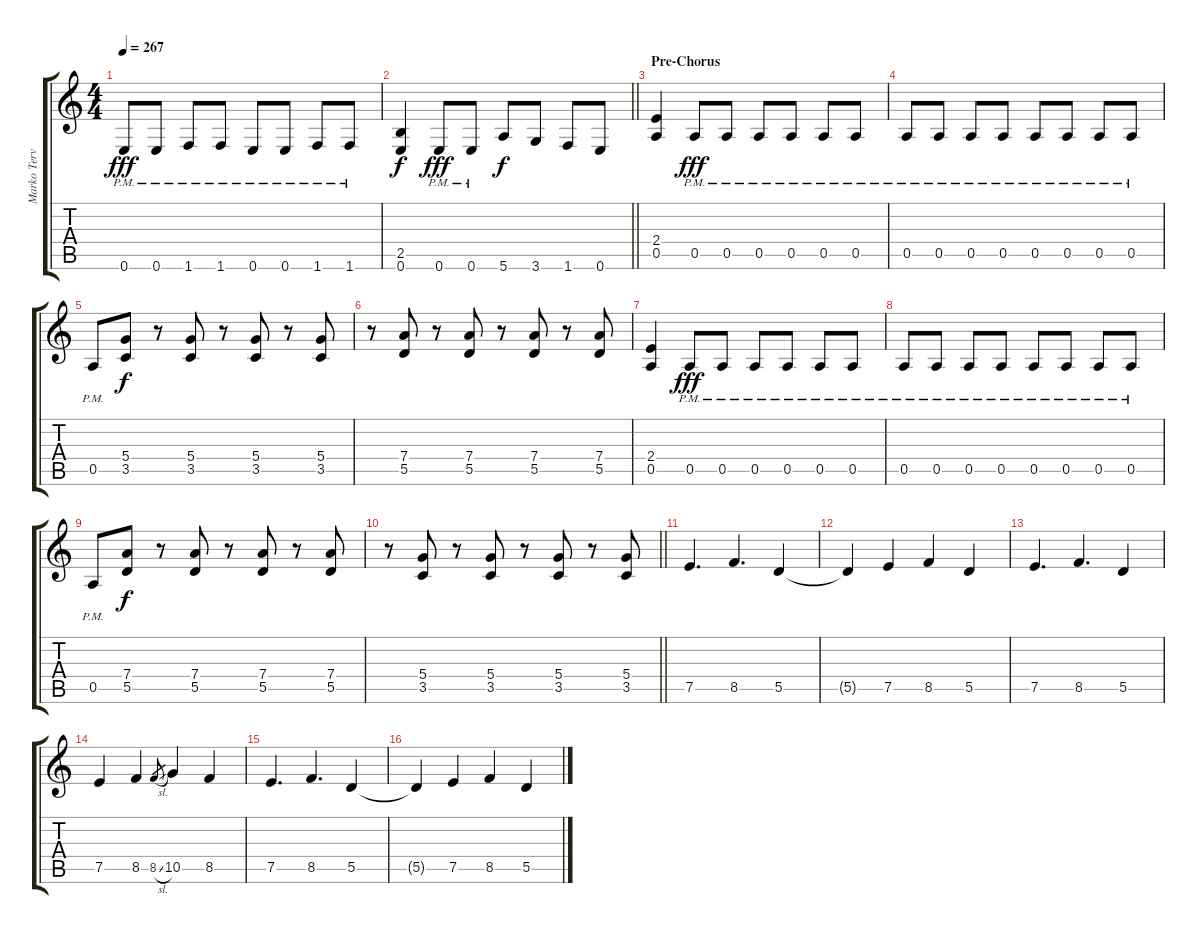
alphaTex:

\track ("Marko Tervonen" "Marko Terv") {instrument distortionguitar}
\staff {score tabs}
\tuning (E4 B3 G3 D3 A2 E2) {hide}
\ts (4 4)
\tempo 267
\clef g2
\ks c
0.6{pm}.8{dy fff} 0.6{pm}.8 1.6{pm}.8 1.6{pm}.8 0.6{pm}.8 0.6{pm}.8 1.6{pm}.8 1.6{pm}.8 |
\barLineRight lightlight
(2.5 0.6).4{dy f} 0.6{pm}.8{dy fff} 0.6{pm}.8 5.6.8{dy f} 3.6.8 1.6.8 0.6.8 |
\section ("" "Pre-Chorus")
(2.4 0.5).4 0.5{pm}.8{dy fff} 0.5{pm}.8 0.5{pm}.8 0.5{pm}.8 0.5{pm}.8 0.5{pm}.8 |
0.5{pm}.8 0.5{pm}.8 0.5{pm}.8 0.5{pm}.8 0.5{pm}.8 0.5{pm}.8 0.5{pm}.8 0.5{pm}.8 |
0.5{pm}.8 (5.4 3.5).8{dy f} r.8 (5.4 3.5).8 r.8 (5.4 3.5).8 r.8 (5.4 3.5).8 |
r.8 (7.4 5.5).8 r.8 (7.4 5.5).8 r.8 (7.4 5.5).8 r.8 (7.4 5.5).8 |
(2.4 0.5).4 0.5{pm}.8{dy fff} 0.5{pm}.8 0.5{pm}.8 0.5{pm}.8 0.5{pm}.8 0.5{pm}.8 |
0.5{pm}.8 0.5{pm}.8 0.5{pm}.8 0.5{pm}.8 0.5{pm}.8 0.5{pm}.8 0.5{pm}.8 0.5{pm}.8 |
0.5{pm}.8 (7.4 5.5).8{dy f} r.8 (7.4 5.5).8 r.8 (7.4 5.5).8 r.8 (7.4 5.5).8 |
\barLineRight lightlight
r.8 (5.4 3.5).8 r.8 (5.4 3.5).8 r.8 (5.4 3.5).8 r.8 (5.4 3.5).8 |
\section ("" "")
7.5.4{d} 8.5.4{d} 5.5.4 |
5.5{t}.4 7.5.4 8.5.4 5.5.4 |
7.5.4{d} 8.5.4{d} 5.5.4 |
7.5.4 8.5.4 8.5{sl}.8{gr} 10.5.4 8.5.4 |
7.5.4{d} 8.5.4{d} 5.5.4 |
5.5{t}.4 7.5.4 8.5.4 5.5.4
